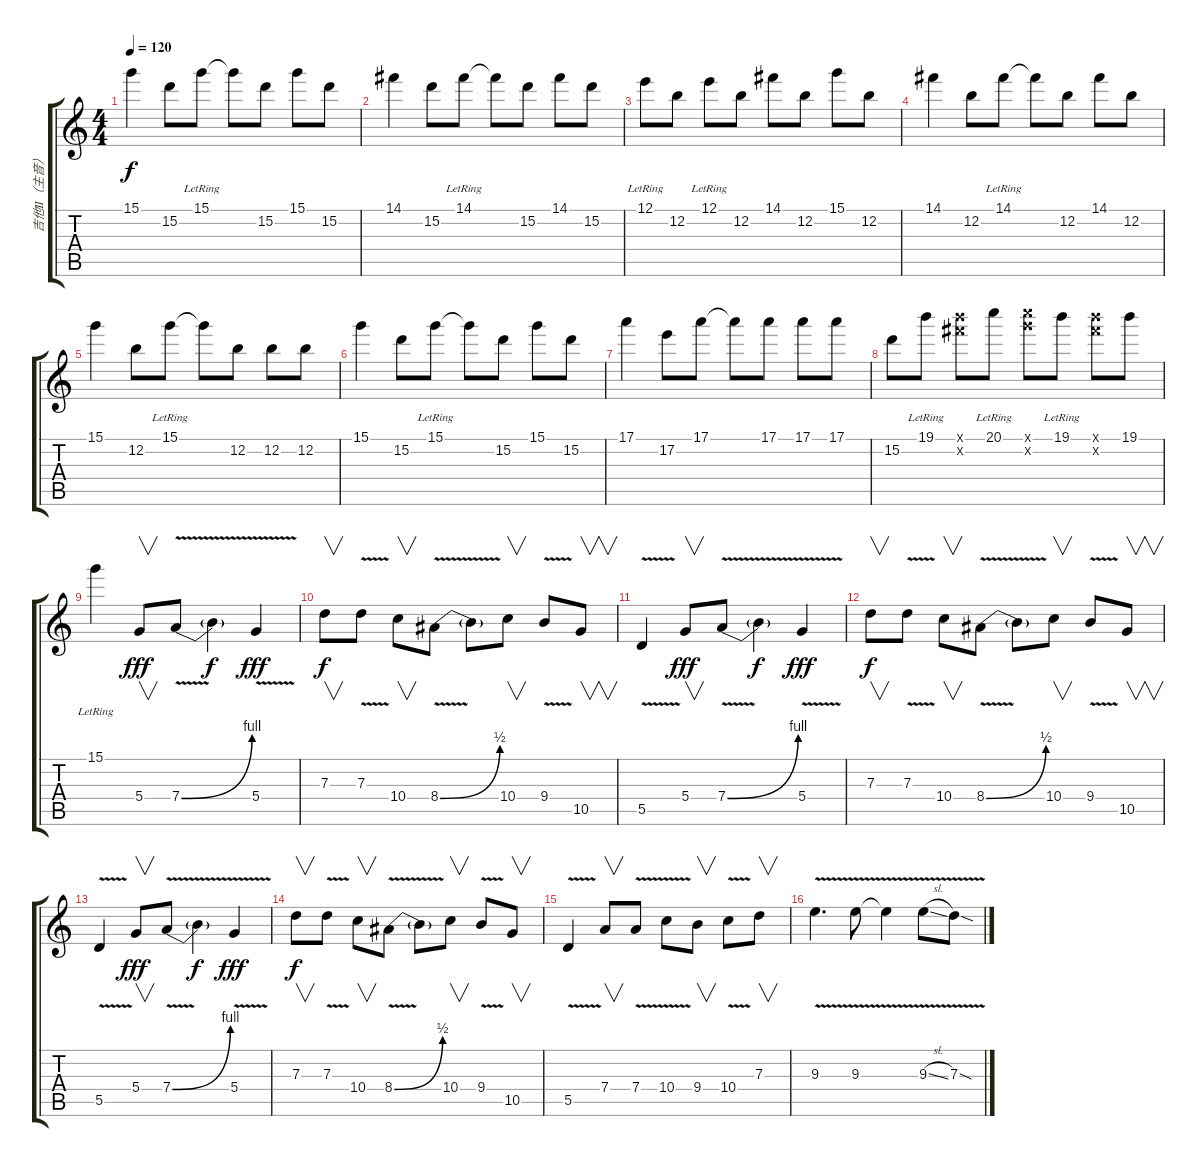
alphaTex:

\track ("吉他Ⅱ（主音）" "吉他Ⅱ（主音）") {instrument distortionguitar}
\staff {score tabs}
\tuning (E4 B3 G3 D3 A2 E2) {hide}
\ts (4 4)
\tempo 120
\clef g2
\ks c
15.1.4{dy f} 15.2.8 15.1{lr}.8 15.1{t}.8 15.2.8 15.1.8 15.2.8 |
14.1.4 15.2.8 14.1{lr}.8 14.1{t}.8 15.2.8 14.1.8 15.2.8 |
12.1{lr}.8 12.2.8 12.1{lr}.8 12.2.8 14.1.8 12.2.8 15.1.8 12.2.8 |
14.1.4 12.2.8 14.1{lr}.8 14.1{t}.8 12.2.8 14.1.8 12.2.8 |
15.1.4 12.2.8 15.1{lr}.8 15.1{t}.8 12.2.8 12.2.8 12.2.8 |
15.1.4 15.2.8 15.1{lr}.8 15.1{t}.8 15.2.8 15.1.8 15.2.8 |
17.1.4 17.2.8 17.1.8 17.1{t}.8 17.1.8 17.1.8 17.1.8 |
15.2.8 19.1{lr}.8 (19.1{x} 19.2{x}).8 20.1{lr}.8 (20.1{x} 20.2{x}).8 19.1{lr}.8 (19.1{x} 19.2{x}).8 19.1.8 |
15.1{lr}.4 5.4.8{v dy fff volume 8} 7.4{be (bend 0 0 60 4) v}.8 7.4{t}.4{dy f} 5.4{v}.4{dy fff} |
7.3.8{v dy f} 7.3{v}.8 10.4.8{v} 8.4{be (bend 0 0 60 2) v}.8 8.4{t}.8 10.4.8{v} 9.4{v}.8 10.5.8{v} |
5.5{v}.4 5.4.8{v dy fff} 7.4{be (bend 0 0 60 4) v}.8 7.4{t}.4{dy f} 5.4{v}.4{dy fff} |
7.3.8{v dy f} 7.3{v}.8 10.4.8{v} 8.4{be (bend 0 0 60 2) v}.8 8.4{t}.8 10.4.8{v} 9.4{v}.8 10.5.8{v} |
5.5{v}.4 5.4.8{v dy fff} 7.4{be (bend 0 0 60 4) v}.8 7.4{t}.4{dy f} 5.4{v}.4{dy fff} |
7.3.8{v dy f} 7.3{v}.8 10.4.8{v} 8.4{be (bend 0 0 60 2) v}.8 8.4{t}.8 10.4.8{v} 9.4{v}.8 10.5.8{v} |
5.5{v}.4 7.4.8{v} 7.4{v}.8 10.4{v}.8 9.4.8{v} 10.4{v}.8 7.3.8{v} |
9.3{v}.4{d} 9.3{v}.8 9.3{t}.4 9.3{v sl}.8 7.3{v sod}.8
